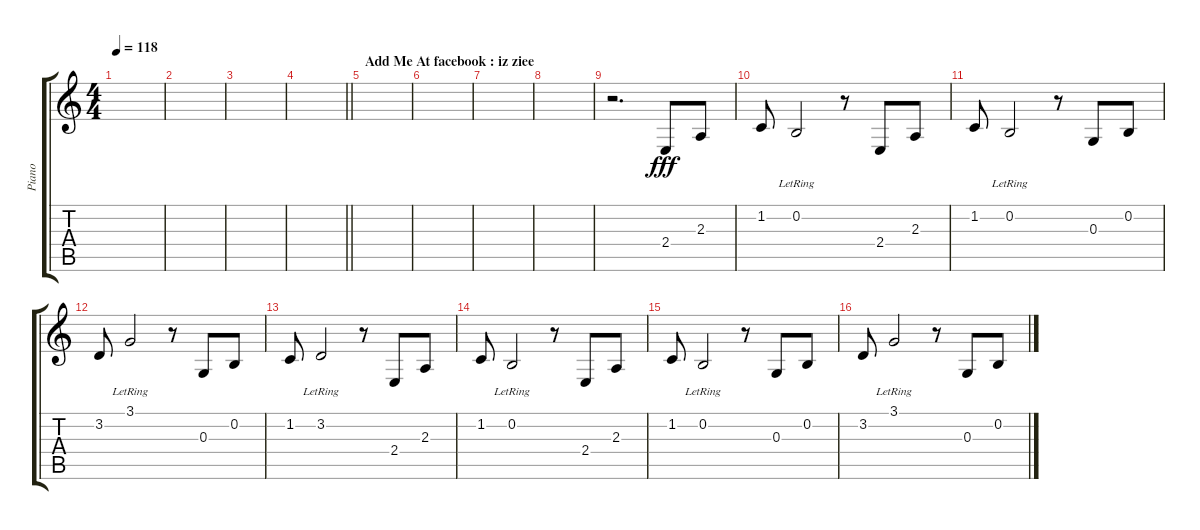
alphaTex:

\track ("Piano" "Piano") {instrument acousticgrandpiano}
\staff {score tabs}
\tuning (E4 B3 G3 D3 A2 E2) {hide}
\ts (4 4)
\tempo 118
\clef g2
\ks c
|
|
|
\barLineRight lightlight
|
\section ("" "Add Me At facebook : iz ziee")
|
|
|
|
r.2{d} 2.4.8{dy fff} 2.3.8 |
1.2.8 0.2{lr}.2 r.8 2.4.8 2.3.8 |
1.2.8 0.2{lr}.2 r.8 0.3.8 0.2.8 |
3.2.8 3.1{lr}.2 r.8 0.3.8 0.2.8 |
1.2.8 3.2{lr}.2 r.8 2.4.8 2.3.8 |
1.2.8 0.2{lr}.2 r.8 2.4.8 2.3.8 |
1.2.8 0.2{lr}.2 r.8 0.3.8 0.2.8 |
3.2.8 3.1{lr}.2 r.8 0.3.8 0.2.8
